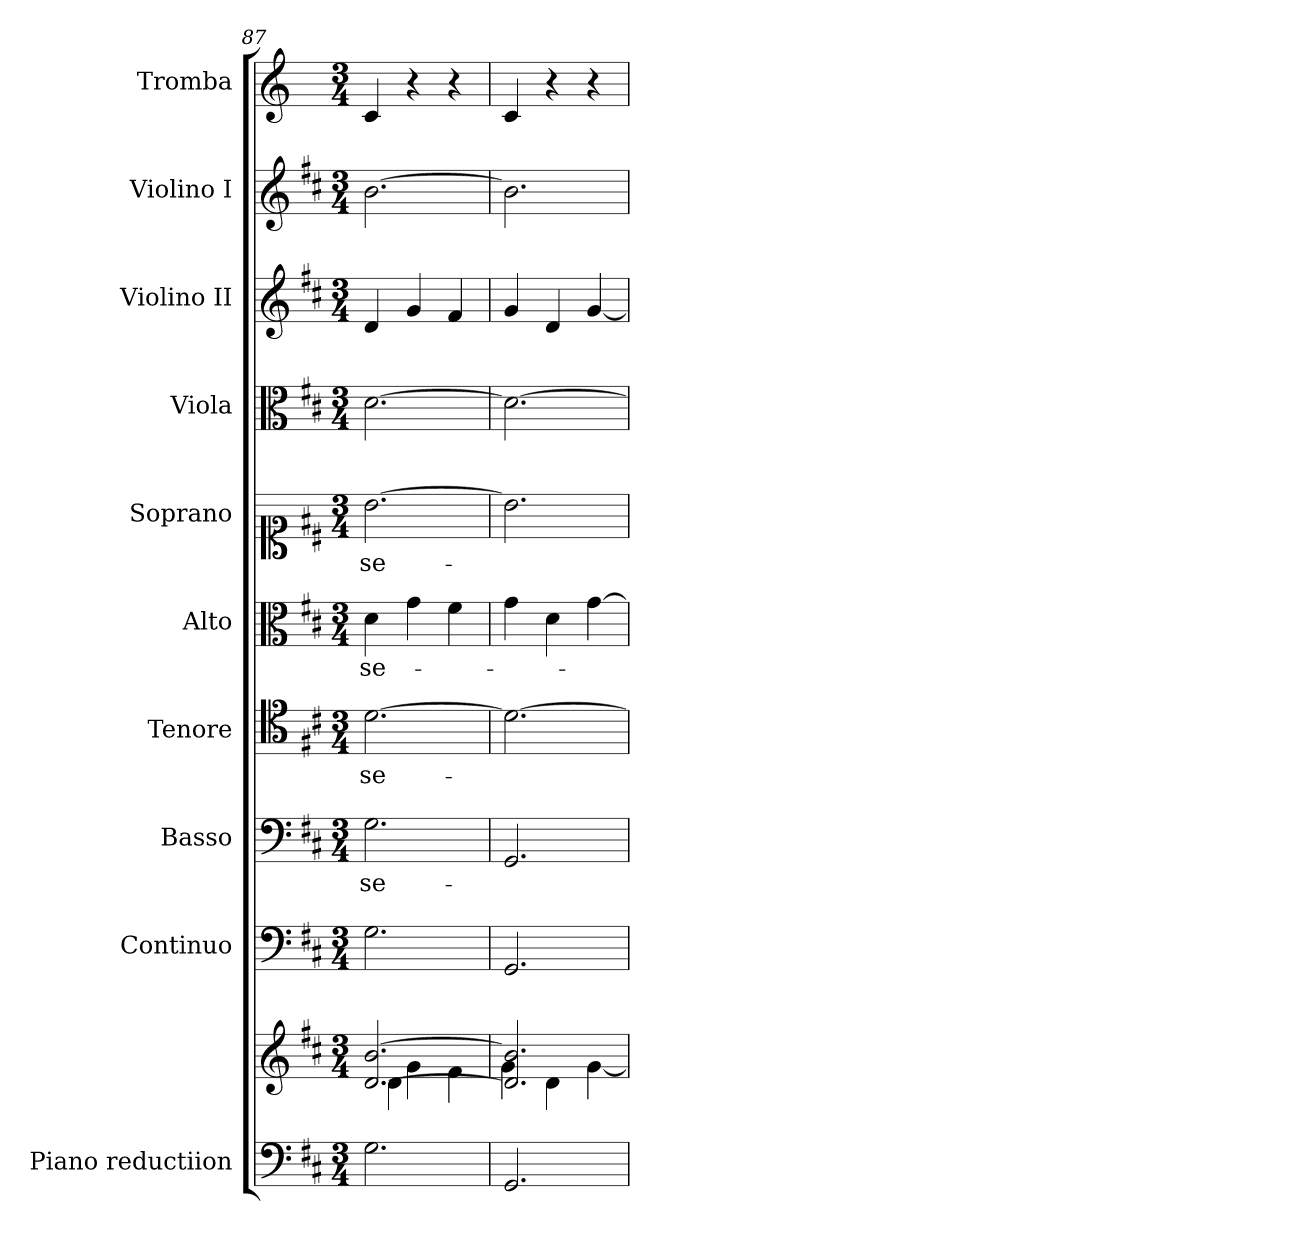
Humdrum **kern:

**kern	**kern	**kern	**kern	**text	**kern	**text	**kern	**text	**kern	**text	**kern	**kern	**kern	**kern
*part10	*part10	*part9	*part8	*part8	*part7	*part7	*part6	*part6	*part5	*part5	*part4	*part3	*part2	*part1
*staff11	*staff10	*staff9	*staff8	*staff8	*staff7	*staff7	*staff6	*staff6	*staff5	*staff5	*staff4	*staff3	*staff2	*staff1
*I"Piano reductiion	*	*I"Continuo	*I"Basso	*	*I"Tenore	*	*I"Alto	*	*I"Soprano	*	*I"Viola	*I"Violino II	*I"Violino I	*I"Tromba
*I'Pno	*	*	*	*	*	*	*	*	*	*	*I'Vla	*I'Vln	*I'Vln	*
*clefF4	*clefG2	*clefF4	*clefF4	*	*clefC4	*	*clefC3	*	*clefC1	*	*clefC3	*clefG2	*clefG2	*clefG2
*	*	*	*	*	*	*	*	*	*	*	*	*	*	*ITrd-1c-2
*k[f#c#]	*k[f#c#]	*k[f#c#]	*k[f#c#]	*	*k[f#c#]	*	*k[f#c#]	*	*k[f#c#]	*	*k[f#c#]	*k[f#c#]	*k[f#c#]	*k[f#c#]
*M3/4	*M3/4	*M3/4	*M3/4	*	*M3/4	*	*M3/4	*	*M3/4	*	*M3/4	*M3/4	*M3/4	*M3/4
=87	=87	=87	=87	=87	=87	=87	=87	=87	=87	=87	=87	=87	=87	=87
*	*^	*	*	*	*	*	*	*	*	*	*	*	*	*
!	!	!	!	!	!LO:LY:b	!	!LO:LY:b	!	!LO:LY:b	!	!LO:LY:b	!	!	!	!
2.G\	[2.d/ [2.b/	4d\	2.G\	2.G\	se-	[2.d\	se-	4d\	se-	[2.b\	se-	[2.d\	4d/	[2.b\	4d/
.	.	4g\	.	.	.	.	.	4g\	.	.	.	.	4g/	.	4r
.	.	4f#\	.	.	.	.	.	4f#\	.	.	.	.	4f#/	.	4r
=88	=88	=88	=88	=88	=88	=88	=88	=88	=88	=88	=88	=88	=88	=88	=88
2.GG/	2.d/] 2.b/]	4g\	2.GG/	2.GG/	.	2.d\_	.	4g\	.	2.b\]	.	2.d\_	4g/	2.b\]	4d/
.	.	4d\	.	.	.	.	.	4d\	.	.	.	.	4d/	.	4r
.	.	[4g\	.	.	.	.	.	[4g\	.	.	.	.	[4g/	.	4r
*	*v	*v	*	*	*	*	*	*	*	*	*	*	*	*	*
=	=	=	=	=	=	=	=	=	=	=	=	=	=	=
*-	*-	*-	*-	*-	*-	*-	*-	*-	*-	*-	*-	*-	*-	*-
